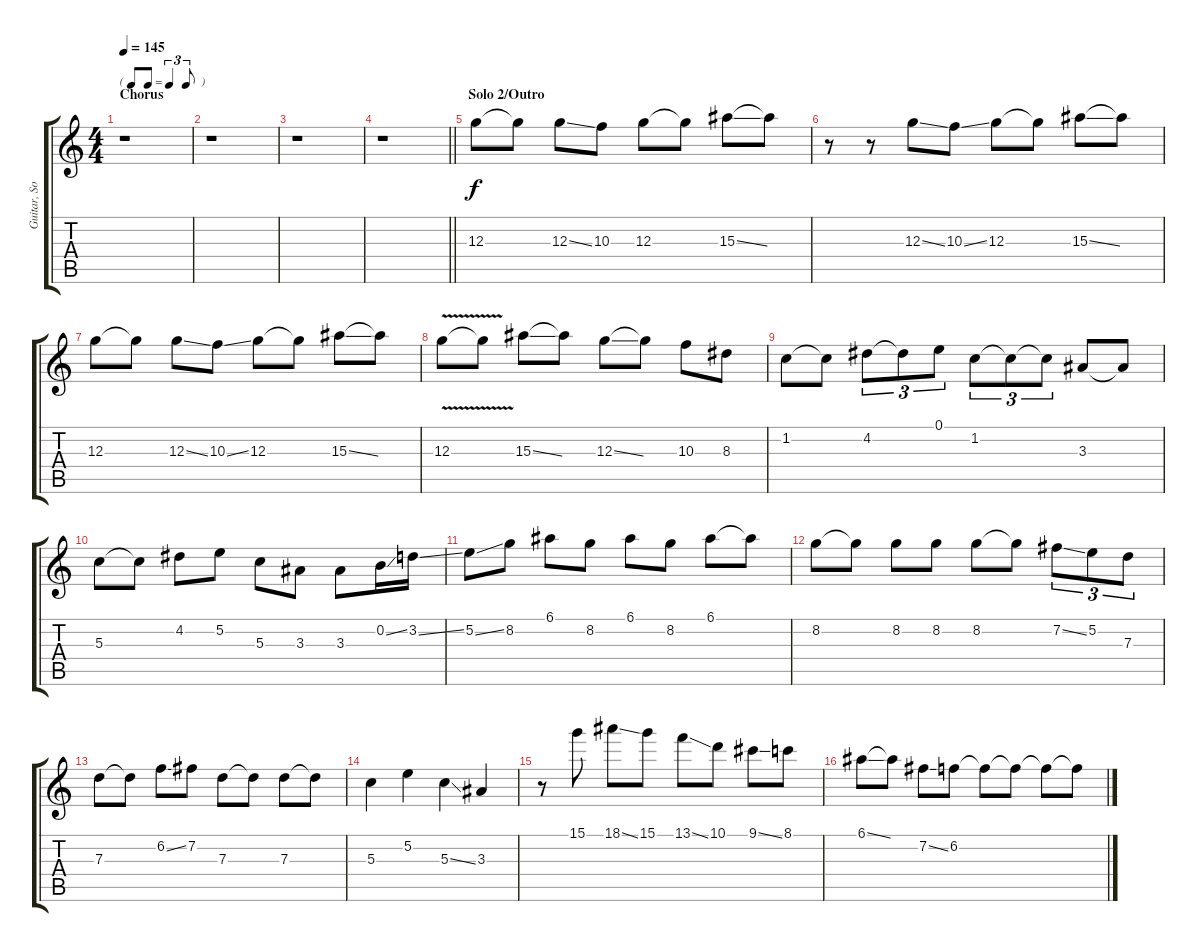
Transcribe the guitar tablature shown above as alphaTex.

\track ("Guitar, Solo" "Guitar, So") {instrument distortionguitar}
\staff {score tabs}
\tuning (E4 B3 G3 D3 A2 E2) {hide}
\ts (4 4)
\tf triplet8th
\section ("" "Chorus")
\tempo 145
\clef g2
\ks c
r.1{dy f} |
r.1 |
r.1 |
\barLineRight lightlight
r.1 |
\section ("" "Solo 2/Outro")
12.3.8 12.3{t}.8 12.3{ss}.8 10.3.8 12.3.8 12.3{t}.8 15.3{ss}.8 15.3{t}.8 |
r.8 r.8 12.3{ss}.8 10.3{ss}.8 12.3.8 12.3{t}.8 15.3{ss}.8 15.3{t}.8 |
12.3.8 12.3{t}.8 12.3{ss}.8 10.3{ss}.8 12.3.8 12.3{t}.8 15.3{ss}.8 15.3{t}.8 |
12.3{v}.8 12.3{t}.8 15.3{ss}.8 15.3{t}.8 12.3{ss}.8 12.3{t}.8 10.3.8 8.3.8 |
1.2.8 1.2{t}.8 4.2.8{tu (3 2)} 4.2{t}.8{tu (3 2)} 0.1.8{tu (3 2)} 1.2.8{tu (3 2)} 1.2{t}.8{tu (3 2)} 1.2{t}.8{tu (3 2)} 3.3.8 3.3{t}.8 |
5.3.8 5.3{t}.8 4.2.8 5.2.8 5.3.8 3.3.8 3.3.8 0.2{ss}.16 3.2{ss}.16 |
5.2{ss}.8 8.2.8 6.1.8 8.2.8 6.1.8 8.2.8 6.1.8 6.1{t}.8 |
8.2.8 8.2{t}.8 8.2.8 8.2.8 8.2.8 8.2{t}.8 7.2{ss}.8{tu (3 2)} 5.2.8{tu (3 2)} 7.3.8{tu (3 2)} |
7.3.8 7.3{t}.8 6.2{ss}.8 7.2.8 7.3.8 7.3{t}.8 7.3.8 7.3{t}.8 |
5.3.4 5.2.4 5.3{ss}.4 3.3.4 |
r.8 15.1.8 18.1{ss}.8 15.1.8 13.1{ss}.8 10.1.8 9.1{ss}.8 8.1.8 |
6.1{ss}.8 6.1{t}.8 7.2{ss}.8 6.2.8 6.2{t}.8 6.2{t}.8 6.2{t}.8 6.2{t}.8
